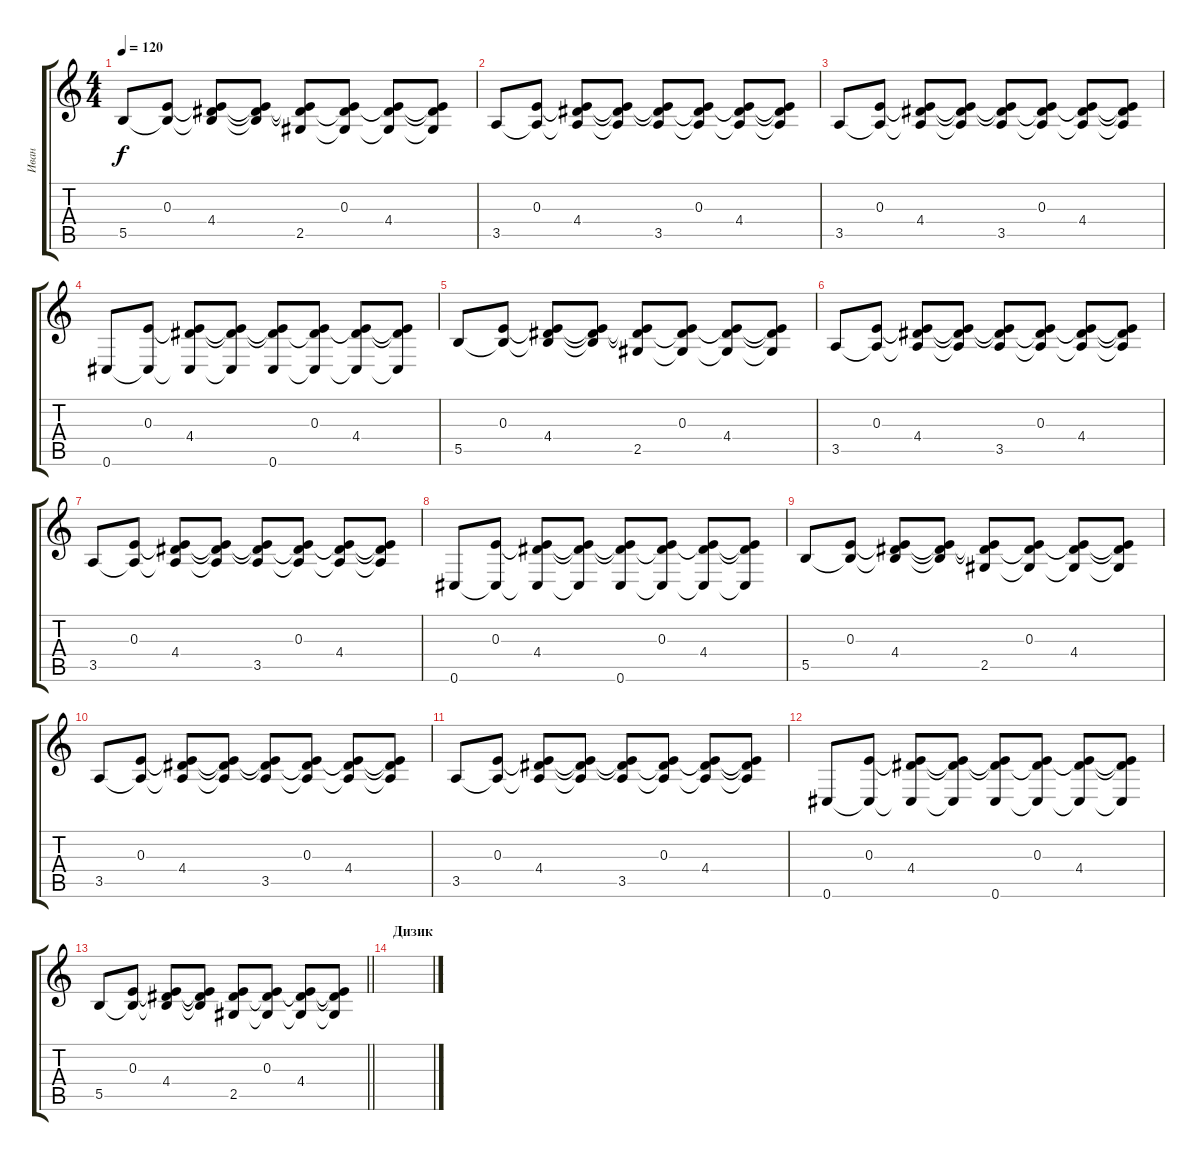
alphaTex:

\track ("Иван" "Иван") {instrument acousticguitarsteel}
\staff {score tabs}
\tuning (Db4 Ab3 E3 B2 Gb2 Db2) {hide}
\ts (4 4)
\tempo 120
\clef g2
\ks c
5.5.8{dy f} (0.3 5.5{t}).8 (0.3{t} 4.4 5.5{t}).8 (0.3{t} 4.4{t} 5.5{t}).8 (0.3{t} 4.4{t} 2.5).8 (0.3 4.4{t} 2.5{t}).8 (0.3{t} 4.4 2.5{t}).8 (0.3{t} 4.4{t} 2.5{t}).8 |
3.5.8 (0.3 3.5{t}).8 (0.3{t} 4.4 3.5{t}).8 (0.3{t} 4.4{t} 3.5{t}).8 (0.3{t} 4.4{t} 3.5).8 (0.3 4.4{t} 3.5{t}).8 (0.3{t} 4.4 3.5{t}).8 (0.3{t} 4.4{t} 3.5{t}).8 |
3.5.8 (0.3 3.5{t}).8 (0.3{t} 4.4 3.5{t}).8 (0.3{t} 4.4{t} 3.5{t}).8 (0.3{t} 4.4{t} 3.5).8 (0.3 4.4{t} 3.5{t}).8 (0.3{t} 4.4 3.5{t}).8 (0.3{t} 4.4{t} 3.5{t}).8 |
0.6.8 (0.3 0.6{t}).8 (0.3{t} 4.4 0.6{t}).8 (0.3{t} 4.4{t} 0.6{t}).8 (0.3{t} 4.4{t} 0.6).8 (0.3 4.4{t} 0.6{t}).8 (0.3{t} 4.4 0.6{t}).8 (0.3{t} 4.4{t} 0.6{t}).8 |
5.5.8 (0.3 5.5{t}).8 (0.3{t} 4.4 5.5{t}).8 (0.3{t} 4.4{t} 5.5{t}).8 (0.3{t} 4.4{t} 2.5).8 (0.3 4.4{t} 2.5{t}).8 (0.3{t} 4.4 2.5{t}).8 (0.3{t} 4.4{t} 2.5{t}).8 |
3.5.8 (0.3 3.5{t}).8 (0.3{t} 4.4 3.5{t}).8 (0.3{t} 4.4{t} 3.5{t}).8 (0.3{t} 4.4{t} 3.5).8 (0.3 4.4{t} 3.5{t}).8 (0.3{t} 4.4 3.5{t}).8 (0.3{t} 4.4{t} 3.5{t}).8 |
3.5.8 (0.3 3.5{t}).8 (0.3{t} 4.4 3.5{t}).8 (0.3{t} 4.4{t} 3.5{t}).8 (0.3{t} 4.4{t} 3.5).8 (0.3 4.4{t} 3.5{t}).8 (0.3{t} 4.4 3.5{t}).8 (0.3{t} 4.4{t} 3.5{t}).8 |
0.6.8 (0.3 0.6{t}).8 (0.3{t} 4.4 0.6{t}).8 (0.3{t} 4.4{t} 0.6{t}).8 (0.3{t} 4.4{t} 0.6).8 (0.3 4.4{t} 0.6{t}).8 (0.3{t} 4.4 0.6{t}).8 (0.3{t} 4.4{t} 0.6{t}).8 |
5.5.8 (0.3 5.5{t}).8 (0.3{t} 4.4 5.5{t}).8 (0.3{t} 4.4{t} 5.5{t}).8 (0.3{t} 4.4{t} 2.5).8 (0.3 4.4{t} 2.5{t}).8 (0.3{t} 4.4 2.5{t}).8 (0.3{t} 4.4{t} 2.5{t}).8 |
3.5.8 (0.3 3.5{t}).8 (0.3{t} 4.4 3.5{t}).8 (0.3{t} 4.4{t} 3.5{t}).8 (0.3{t} 4.4{t} 3.5).8 (0.3 4.4{t} 3.5{t}).8 (0.3{t} 4.4 3.5{t}).8 (0.3{t} 4.4{t} 3.5{t}).8 |
3.5.8 (0.3 3.5{t}).8 (0.3{t} 4.4 3.5{t}).8 (0.3{t} 4.4{t} 3.5{t}).8 (0.3{t} 4.4{t} 3.5).8 (0.3 4.4{t} 3.5{t}).8 (0.3{t} 4.4 3.5{t}).8 (0.3{t} 4.4{t} 3.5{t}).8 |
0.6.8 (0.3 0.6{t}).8 (0.3{t} 4.4 0.6{t}).8 (0.3{t} 4.4{t} 0.6{t}).8 (0.3{t} 4.4{t} 0.6).8 (0.3 4.4{t} 0.6{t}).8 (0.3{t} 4.4 0.6{t}).8 (0.3{t} 4.4{t} 0.6{t}).8 |
\barLineRight lightlight
5.5.8 (0.3 5.5{t}).8 (0.3{t} 4.4 5.5{t}).8 (0.3{t} 4.4{t} 5.5{t}).8 (0.3{t} 4.4{t} 2.5).8 (0.3 4.4{t} 2.5{t}).8 (0.3{t} 4.4 2.5{t}).8 (0.3{t} 4.4{t} 2.5{t}).8 |
\section ("" "Дизик")
